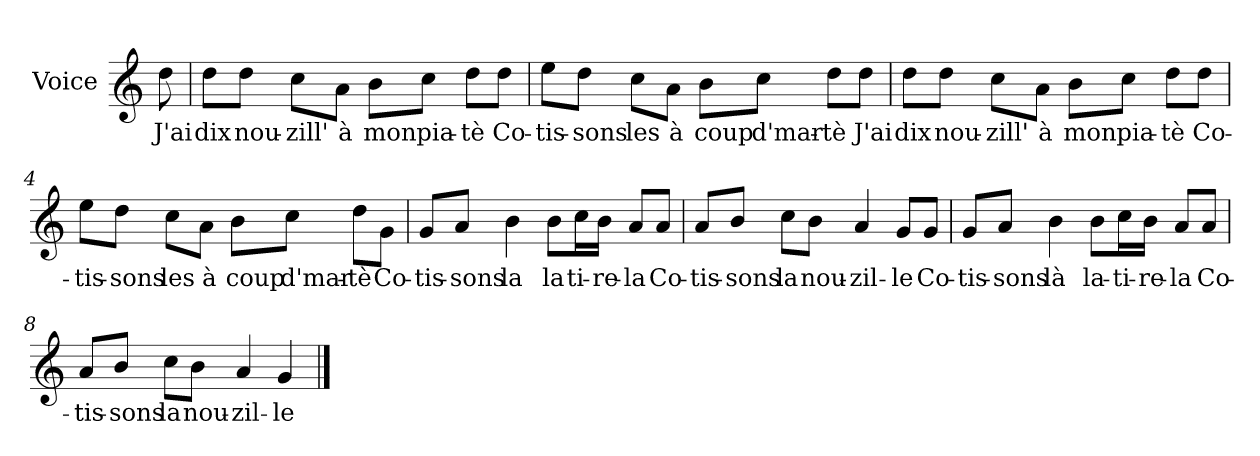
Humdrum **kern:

**kern	**text
*part1	*part1
*staff1	*staff1
*I"Voice	*
*I'V	*
*clefG2	*
*k[]	*
*C:	*
=	=
8dd\	J'ai
=1	=1
8dd\L	dix
8dd\J	nou-
8cc\L	-zill'
8a\J	à
8b\L	mon
8cc\J	pia-
8dd\L	-tè
8dd\J	Co-
=2	=2
8ee\L	-tis-
8dd\J	-sons
8cc\L	les
8a\J	à
8b\L	coup
8cc\J	d'mar-
8dd\L	-tè
8dd\J	J'ai
=3	=3
8dd\L	dix
8dd\J	nou-
8cc\L	-zill'
8a\J	à
8b\L	mon
8cc\J	pia-
8dd\L	-tè
8dd\J	Co-
!!LO:LB:g=z
=4	=4
8ee\L	-tis-
8dd\J	-sons
8cc\L	les
8a\J	à
8b\L	coup
8cc\J	d'mar-
8dd\L	-tè
8g\J	Co-
=5	=5
8g/L	-tis-
8a/J	-sons
4b\	la
8b\L	la
16cc\L	ti-
16b\JJ	-re-
8a/L	-la
8a/J	Co-
=6	=6
8a/L	-tis-
8b/J	-sons
8cc\L	la
8b\J	nou-
4a/	-zil-
8g/L	-le
8g/J	Co-
!!LO:LB:g=z
=7	=7
8g/L	-tis-
8a/J	-sons
4b\	là
8b\L	la-
16cc\L	-ti-
16b\JJ	-re-
8a/L	-la
8a/J	Co-
=8	=8
8a/L	-tis-
8b/J	-sons
8cc\L	la
8b\J	nou-
4a/	-zil-
4g/	-le
==	==
*-	*-
